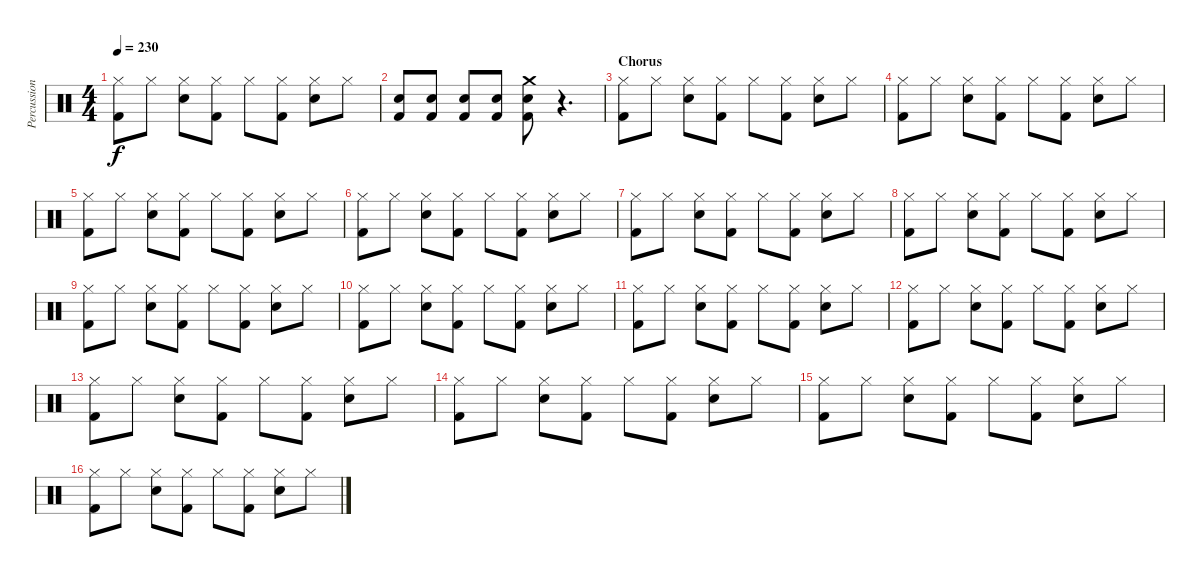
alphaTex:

\track ("Percussion" "Percussion") {instrument percussion}
\staff {score}
\articulation defaults
\ts (4 4)
\tempo 230
\clef neutral
\ks c
("Kick (hit) 2" "Hi-Hat (closed)").8{dy f} "Hi-Hat (closed)".8 ("Snare (hit) 2" "Hi-Hat (closed)").8 ("Kick (hit) 2" "Hi-Hat (closed)").8 "Hi-Hat (closed)".8 ("Kick (hit) 2" "Hi-Hat (closed)").8 ("Snare (hit) 2" "Hi-Hat (closed)").8 "Hi-Hat (closed)".8 |
("Kick (hit) 2" "Snare (hit) 2").8 ("Kick (hit) 2" "Snare (hit) 2").8 ("Kick (hit) 2" "Snare (hit) 2").8 ("Kick (hit) 2" "Snare (hit) 2").8 ("Kick (hit) 2" "Snare (hit) 2" "Crash medium (hit)").8 r.4{d} |
\section ("" "Chorus")
("Kick (hit) 2" "Hi-Hat (closed)").8 "Hi-Hat (closed)".8 ("Snare (hit) 2" "Hi-Hat (closed)").8 ("Kick (hit) 2" "Hi-Hat (closed)").8 "Hi-Hat (closed)".8 ("Kick (hit) 2" "Hi-Hat (closed)").8 ("Snare (hit) 2" "Hi-Hat (closed)").8 "Hi-Hat (closed)".8 |
("Kick (hit) 2" "Hi-Hat (closed)").8 "Hi-Hat (closed)".8 ("Snare (hit) 2" "Hi-Hat (closed)").8 ("Kick (hit) 2" "Hi-Hat (closed)").8 "Hi-Hat (closed)".8 ("Kick (hit) 2" "Hi-Hat (closed)").8 ("Snare (hit) 2" "Hi-Hat (closed)").8 "Hi-Hat (closed)".8 |
("Kick (hit) 2" "Hi-Hat (closed)").8 "Hi-Hat (closed)".8 ("Snare (hit) 2" "Hi-Hat (closed)").8 ("Kick (hit) 2" "Hi-Hat (closed)").8 "Hi-Hat (closed)".8 ("Kick (hit) 2" "Hi-Hat (closed)").8 ("Snare (hit) 2" "Hi-Hat (closed)").8 "Hi-Hat (closed)".8 |
("Kick (hit) 2" "Hi-Hat (closed)").8 "Hi-Hat (closed)".8 ("Snare (hit) 2" "Hi-Hat (closed)").8 ("Kick (hit) 2" "Hi-Hat (closed)").8 "Hi-Hat (closed)".8 ("Kick (hit) 2" "Hi-Hat (closed)").8 ("Snare (hit) 2" "Hi-Hat (closed)").8 "Hi-Hat (closed)".8 |
("Kick (hit) 2" "Hi-Hat (closed)").8 "Hi-Hat (closed)".8 ("Snare (hit) 2" "Hi-Hat (closed)").8 ("Kick (hit) 2" "Hi-Hat (closed)").8 "Hi-Hat (closed)".8 ("Kick (hit) 2" "Hi-Hat (closed)").8 ("Snare (hit) 2" "Hi-Hat (closed)").8 "Hi-Hat (closed)".8 |
("Kick (hit) 2" "Hi-Hat (closed)").8 "Hi-Hat (closed)".8 ("Snare (hit) 2" "Hi-Hat (closed)").8 ("Kick (hit) 2" "Hi-Hat (closed)").8 "Hi-Hat (closed)".8 ("Kick (hit) 2" "Hi-Hat (closed)").8 ("Snare (hit) 2" "Hi-Hat (closed)").8 "Hi-Hat (closed)".8 |
("Kick (hit) 2" "Hi-Hat (closed)").8 "Hi-Hat (closed)".8 ("Snare (hit) 2" "Hi-Hat (closed)").8 ("Kick (hit) 2" "Hi-Hat (closed)").8 "Hi-Hat (closed)".8 ("Kick (hit) 2" "Hi-Hat (closed)").8 ("Snare (hit) 2" "Hi-Hat (closed)").8 "Hi-Hat (closed)".8 |
("Kick (hit) 2" "Hi-Hat (closed)").8 "Hi-Hat (closed)".8 ("Snare (hit) 2" "Hi-Hat (closed)").8 ("Kick (hit) 2" "Hi-Hat (closed)").8 "Hi-Hat (closed)".8 ("Kick (hit) 2" "Hi-Hat (closed)").8 ("Snare (hit) 2" "Hi-Hat (closed)").8 "Hi-Hat (closed)".8 |
("Kick (hit) 2" "Hi-Hat (closed)").8 "Hi-Hat (closed)".8 ("Snare (hit) 2" "Hi-Hat (closed)").8 ("Kick (hit) 2" "Hi-Hat (closed)").8 "Hi-Hat (closed)".8 ("Kick (hit) 2" "Hi-Hat (closed)").8 ("Snare (hit) 2" "Hi-Hat (closed)").8 "Hi-Hat (closed)".8 |
("Kick (hit) 2" "Hi-Hat (closed)").8 "Hi-Hat (closed)".8 ("Snare (hit) 2" "Hi-Hat (closed)").8 ("Kick (hit) 2" "Hi-Hat (closed)").8 "Hi-Hat (closed)".8 ("Kick (hit) 2" "Hi-Hat (closed)").8 ("Snare (hit) 2" "Hi-Hat (closed)").8 "Hi-Hat (closed)".8 |
("Kick (hit) 2" "Hi-Hat (closed)").8 "Hi-Hat (closed)".8 ("Snare (hit) 2" "Hi-Hat (closed)").8 ("Kick (hit) 2" "Hi-Hat (closed)").8 "Hi-Hat (closed)".8 ("Kick (hit) 2" "Hi-Hat (closed)").8 ("Snare (hit) 2" "Hi-Hat (closed)").8 "Hi-Hat (closed)".8 |
("Kick (hit) 2" "Hi-Hat (closed)").8 "Hi-Hat (closed)".8 ("Snare (hit) 2" "Hi-Hat (closed)").8 ("Kick (hit) 2" "Hi-Hat (closed)").8 "Hi-Hat (closed)".8 ("Kick (hit) 2" "Hi-Hat (closed)").8 ("Snare (hit) 2" "Hi-Hat (closed)").8 "Hi-Hat (closed)".8 |
("Kick (hit) 2" "Hi-Hat (closed)").8 "Hi-Hat (closed)".8 ("Snare (hit) 2" "Hi-Hat (closed)").8 ("Kick (hit) 2" "Hi-Hat (closed)").8 "Hi-Hat (closed)".8 ("Kick (hit) 2" "Hi-Hat (closed)").8 ("Snare (hit) 2" "Hi-Hat (closed)").8 "Hi-Hat (closed)".8 |
("Kick (hit) 2" "Hi-Hat (closed)").8 "Hi-Hat (closed)".8 ("Snare (hit) 2" "Hi-Hat (closed)").8 ("Kick (hit) 2" "Hi-Hat (closed)").8 "Hi-Hat (closed)".8 ("Kick (hit) 2" "Hi-Hat (closed)").8 ("Snare (hit) 2" "Hi-Hat (closed)").8 "Hi-Hat (closed)".8
